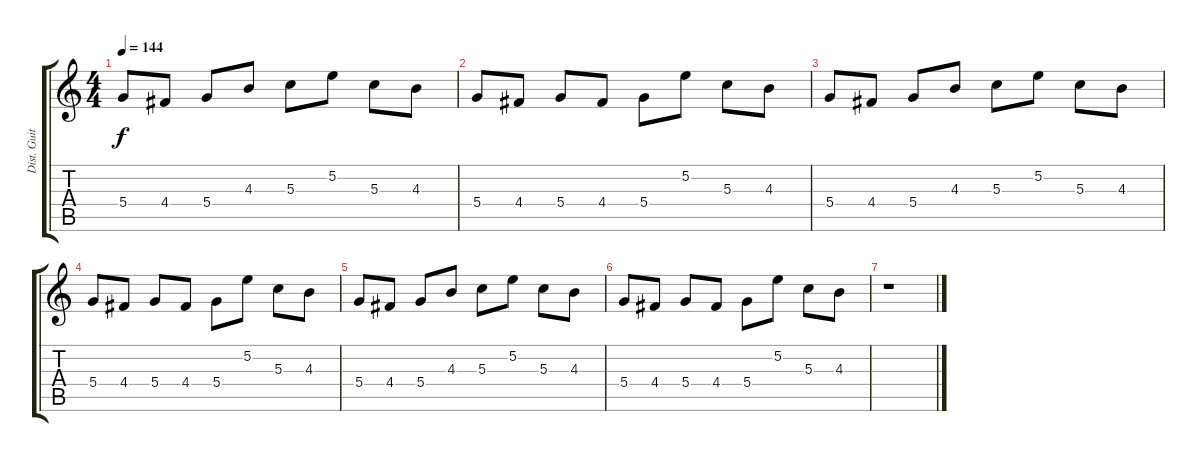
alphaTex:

\track ("Dist. Guitar 2" "Dist. Guit") {instrument distortionguitar}
\staff {score tabs}
\tuning (E4 B3 G3 D3 A2 E2) {hide}
\ts (4 4)
\tempo 144
\clef g2
\ks c
5.4.8{dy f} 4.4.8 5.4.8 4.3.8 5.3.8 5.2.8 5.3.8 4.3.8 |
5.4.8 4.4.8 5.4.8 4.4.8 5.4.8 5.2.8 5.3.8 4.3.8 |
5.4.8 4.4.8 5.4.8 4.3.8 5.3.8 5.2.8 5.3.8 4.3.8 |
5.4.8 4.4.8 5.4.8 4.4.8 5.4.8 5.2.8 5.3.8 4.3.8 |
5.4.8 4.4.8 5.4.8 4.3.8 5.3.8 5.2.8 5.3.8 4.3.8 |
5.4.8 4.4.8 5.4.8 4.4.8 5.4.8 5.2.8 5.3.8 4.3.8 |
r.1
